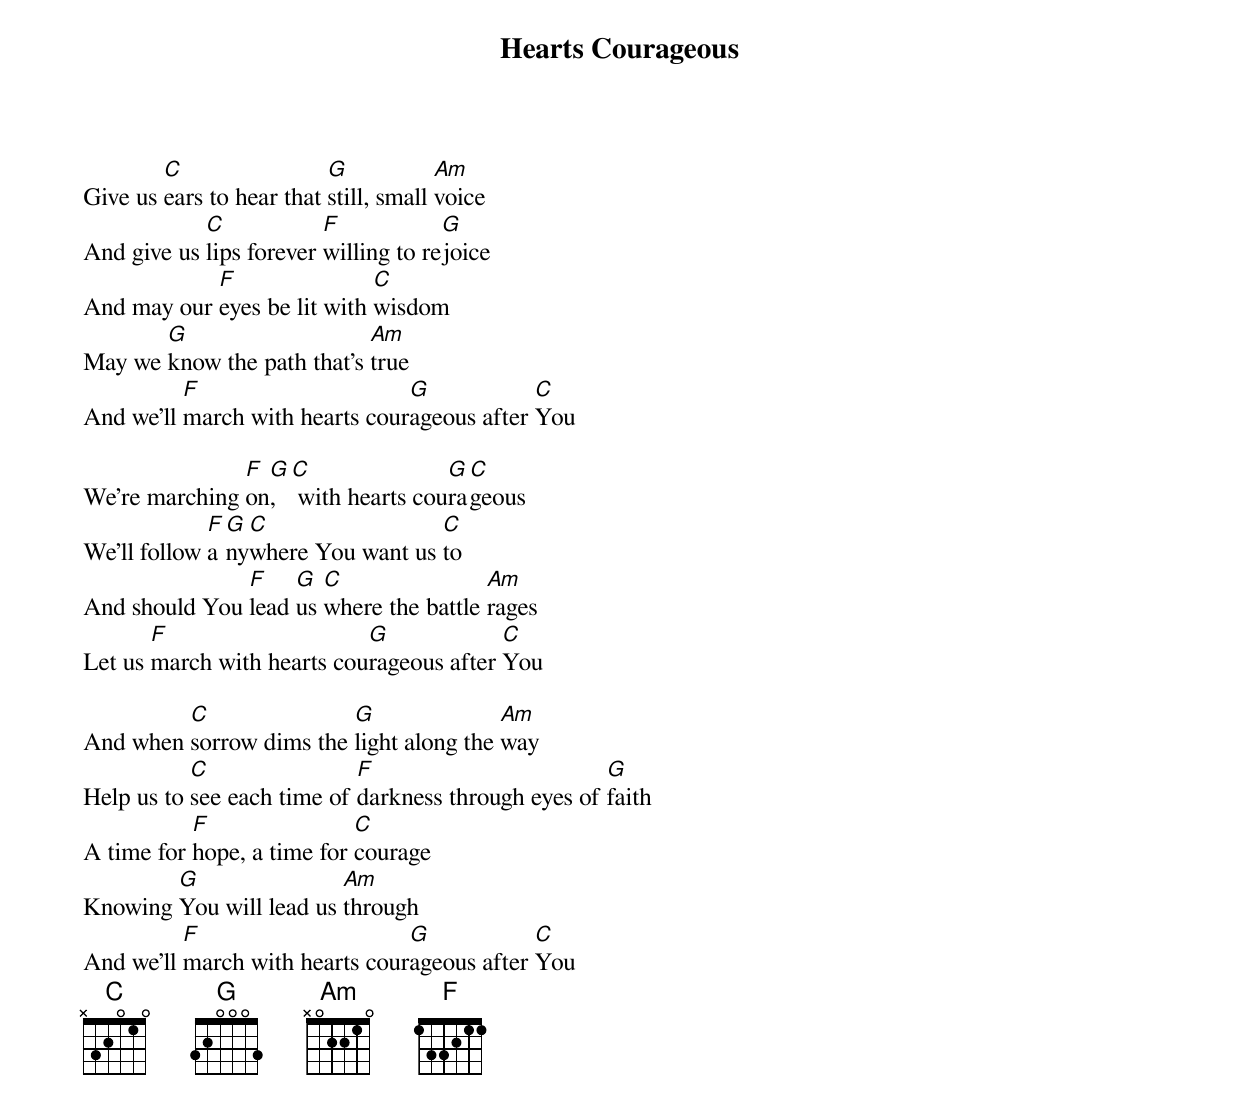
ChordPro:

{title: Hearts Courageous}
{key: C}
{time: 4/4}
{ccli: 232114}
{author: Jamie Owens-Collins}
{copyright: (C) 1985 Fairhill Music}

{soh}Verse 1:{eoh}
Give us [C]ears to hear that [G]still, small [Am]voice
And give us [C]lips forever [F]willing to re[G]joice
And may our [F]eyes be lit with [C]wisdom
May we [G]know the path that's [Am]true
And we'll [F]march with hearts cour[G]ageous after [C]You

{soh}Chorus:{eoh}
We're marching [F  G]on, [C] with hearts cou[G]ra[C]geous
We'll follow [F]a[G]ny[C]where You want us [C]to
And should You [F]lead [G]us [C]where the battle [Am]rages
Let us [F]march with hearts cou[G]rageous after [C]You

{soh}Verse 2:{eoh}
And when [C]sorrow dims the [G]light along the [Am]way
Help us to [C]see each time of [F]darkness through eyes of [G]faith
A time for [F]hope, a time for [C]courage
Knowing [G]You will lead us [Am]through
And we'll [F]march with hearts cour[G]ageous after [C]You
